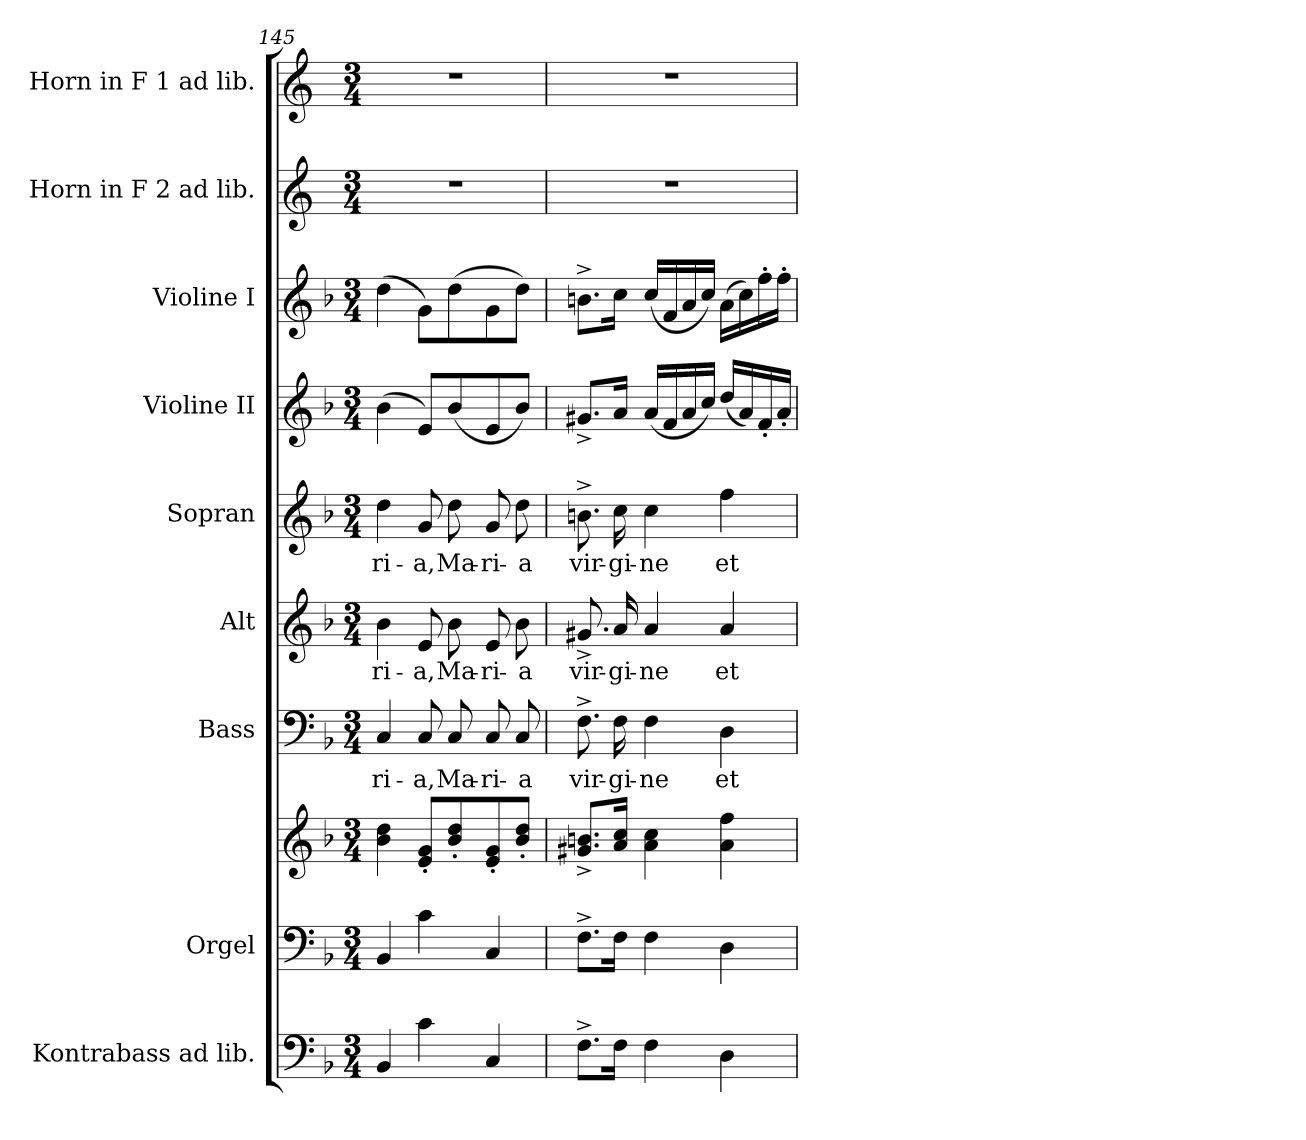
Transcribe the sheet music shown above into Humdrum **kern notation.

**kern	**kern	**kern	**kern	**text	**kern	**text	**kern	**text	**kern	**kern	**kern	**kern
*part9	*part8	*part8	*part7	*part7	*part6	*part6	*part5	*part5	*part4	*part3	*part2	*part1
*staff10	*staff9	*staff8	*staff7	*staff7	*staff6	*staff6	*staff5	*staff5	*staff4	*staff3	*staff2	*staff1
*I"Kontrabass ad lib.	*I"Orgel	*	*I"Bass	*	*I"Alt	*	*I"Sopran	*	*I"Violine II	*I"Violine I	*I"Horn in F 2 ad lib.	*I"Horn in F 1 ad lib.
*I'Kb.	*I'Org.	*	*I'B.	*	*I'A.	*	*I'S.	*	*I'Vl. II	*I'Vl. I	*	*
*clefF4	*clefF4	*clefG2	*clefF4	*	*clefG2	*	*clefG2	*	*clefG2	*clefG2	*clefG2	*clefG2
*ITrd7c12	*	*	*	*	*	*	*	*	*	*	*ITrd4c7	*ITrd4c7
*k[b-]	*k[b-]	*k[b-]	*k[b-]	*	*k[b-]	*	*k[b-]	*	*k[b-]	*k[b-]	*k[b-]	*k[b-]
*F:	*F:	*F:	*F:	*	*F:	*	*F:	*	*F:	*F:	*F:	*F:
*M3/4	*M3/4	*M3/4	*M3/4	*	*M3/4	*	*M3/4	*	*M3/4	*M3/4	*M3/4	*M3/4
=145	=145	=145	=145	=145	=145	=145	=145	=145	=145	=145	=145	=145
!	!	!	!	!LO:LY:b	!	!LO:LY:b	!	!LO:LY:b	!	!	!	!
4BBB-/	4BB-/	4b-\ 4dd\	4C/	-ri-	4b-\	-ri-	4dd\	-ri-	(>4b-\	(>4dd\	2.r	2.r
!	!	!	!	!LO:LY:b	!	!LO:LY:b	!	!LO:LY:b	!	!	!	!
4C\	4c\	8e/'< 8g/'<L	8C/	-a,	8e/	-a,	8g/	-a,	8e/L)	8g\L)	.	.
!	!	!	!	!LO:LY:b	!	!LO:LY:b	!	!LO:LY:b	!	!	!	!
.	.	8b-/'< 8dd/'<	8C/	Ma-	8b-\	Ma-	8dd\	Ma-	(<8b-/	(>8dd\	.	.
!	!	!	!	!LO:LY:b	!	!LO:LY:b	!	!LO:LY:b	!	!	!	!
4CC/	4C/	8e/'< 8g/'<	8C/	-ri-	8e/	-ri-	8g/	-ri-	8e/	8g\	.	.
!	!	!	!	!LO:LY:b	!	!LO:LY:b	!	!LO:LY:b	!	!	!	!
.	.	8b-/'< 8dd/'<J	8C/	-a	8b-\	-a	8dd\	-a	8b-/J)	8dd\J)	.	.
=146	=146	=146	=146	=146	=146	=146	=146	=146	=146	=146	=146	=146
!	!	!	!	!LO:LY:b	!	!LO:LY:b	!	!LO:LY:b	!	!	!	!
8.FF^>\L	8.F^>\L	8.g#X/^< 8.bn/^<L	8.F^>\	vir-	8.g#X^>/	vir-	8.bn^>\	vir-	8.g#X^</L	8.bn^>\L	2.r	2.r
!	!	!	!	!LO:LY:b	!	!LO:LY:b	!	!LO:LY:b	!	!	!	!
16FF\Jk	16F\Jk	16a/ 16cc/Jk	16F\	-gi-	16a/	-gi-	16cc\	-gi-	16a/Jk	16cc\Jk	.	.
!	!	!	!	!LO:LY:b	!	!LO:LY:b	!	!LO:LY:b	!	!	!	!
4FF\	4F\	4a\ 4cc\	4F\	-ne	4a/	-ne	4cc\	-ne	(<16a/LL	(<16cc/LL	.	.
.	.	.	.	.	.	.	.	.	16f/	16f/	.	.
.	.	.	.	.	.	.	.	.	16a/	16a/	.	.
.	.	.	.	.	.	.	.	.	16cc/JJ)	16cc/JJ)	.	.
!	!	!	!	!LO:LY:b	!	!LO:LY:b	!	!LO:LY:b	!	!	!	!
4DD\	4D\	4a\ 4ff\	4D\	et	4a/	et	4ff\	et	(<16dd/LL	(>16a\LL	.	.
.	.	.	.	.	.	.	.	.	16a/)	16cc\)	.	.
.	.	.	.	.	.	.	.	.	16f'</	16ff'>\	.	.
.	.	.	.	.	.	.	.	.	16a'</JJ	16ff'>\JJ	.	.
=	=	=	=	=	=	=	=	=	=	=	=	=
*-	*-	*-	*-	*-	*-	*-	*-	*-	*-	*-	*-	*-
